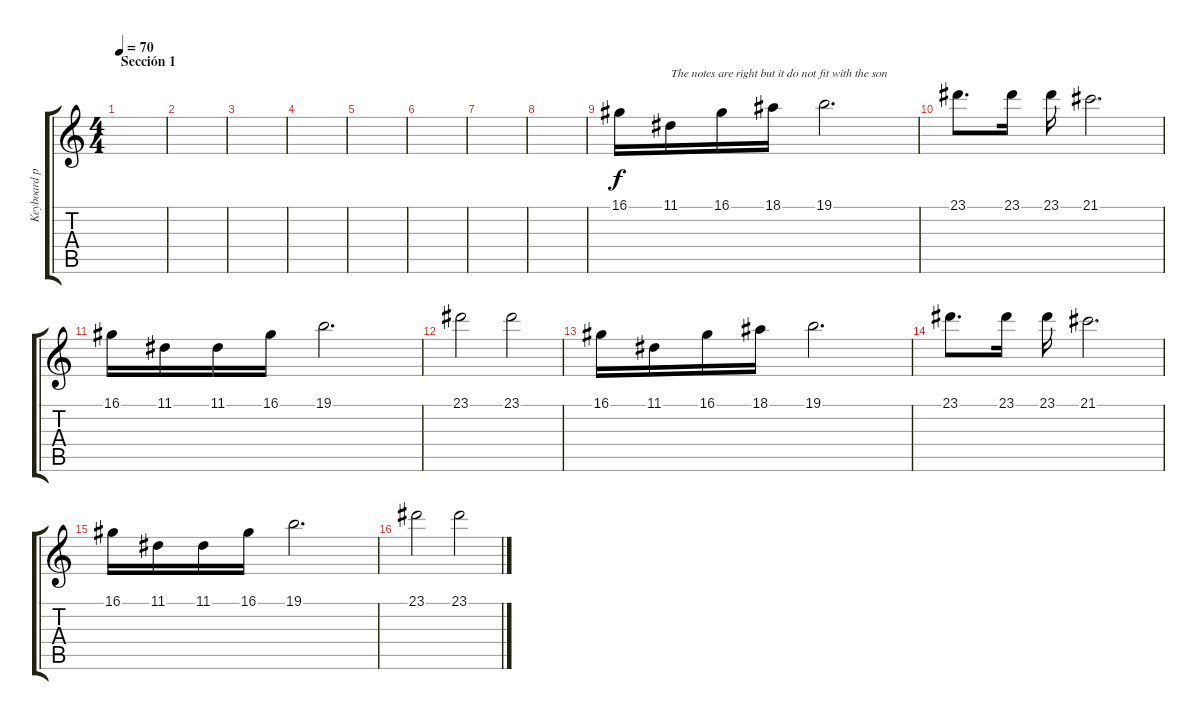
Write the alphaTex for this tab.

\track ("Keyboard part" "Keyboard p") {instrument acousticgrandpiano}
\staff {score tabs}
\tuning (E4 B3 G3 D3 A2 E2) {hide}
\ts (4 4)
\section ("" "Sección 1")
\tempo 70
\clef g2
\ks c
|
|
|
|
|
|
|
|
16.1.16 11.1.16{txt "The notes are right but it do not fit with the son"} 16.1.16 18.1.16 19.1.2{d} |
23.1.8{d} 23.1.16 23.1.16 21.1.2{d} |
16.1.16 11.1.16 11.1.16 16.1.16 19.1.2{d} |
23.1.2 23.1.2 |
16.1.16 11.1.16 16.1.16 18.1.16 19.1.2{d} |
23.1.8{d} 23.1.16 23.1.16 21.1.2{d} |
16.1.16 11.1.16 11.1.16 16.1.16 19.1.2{d} |
23.1.2 23.1.2
